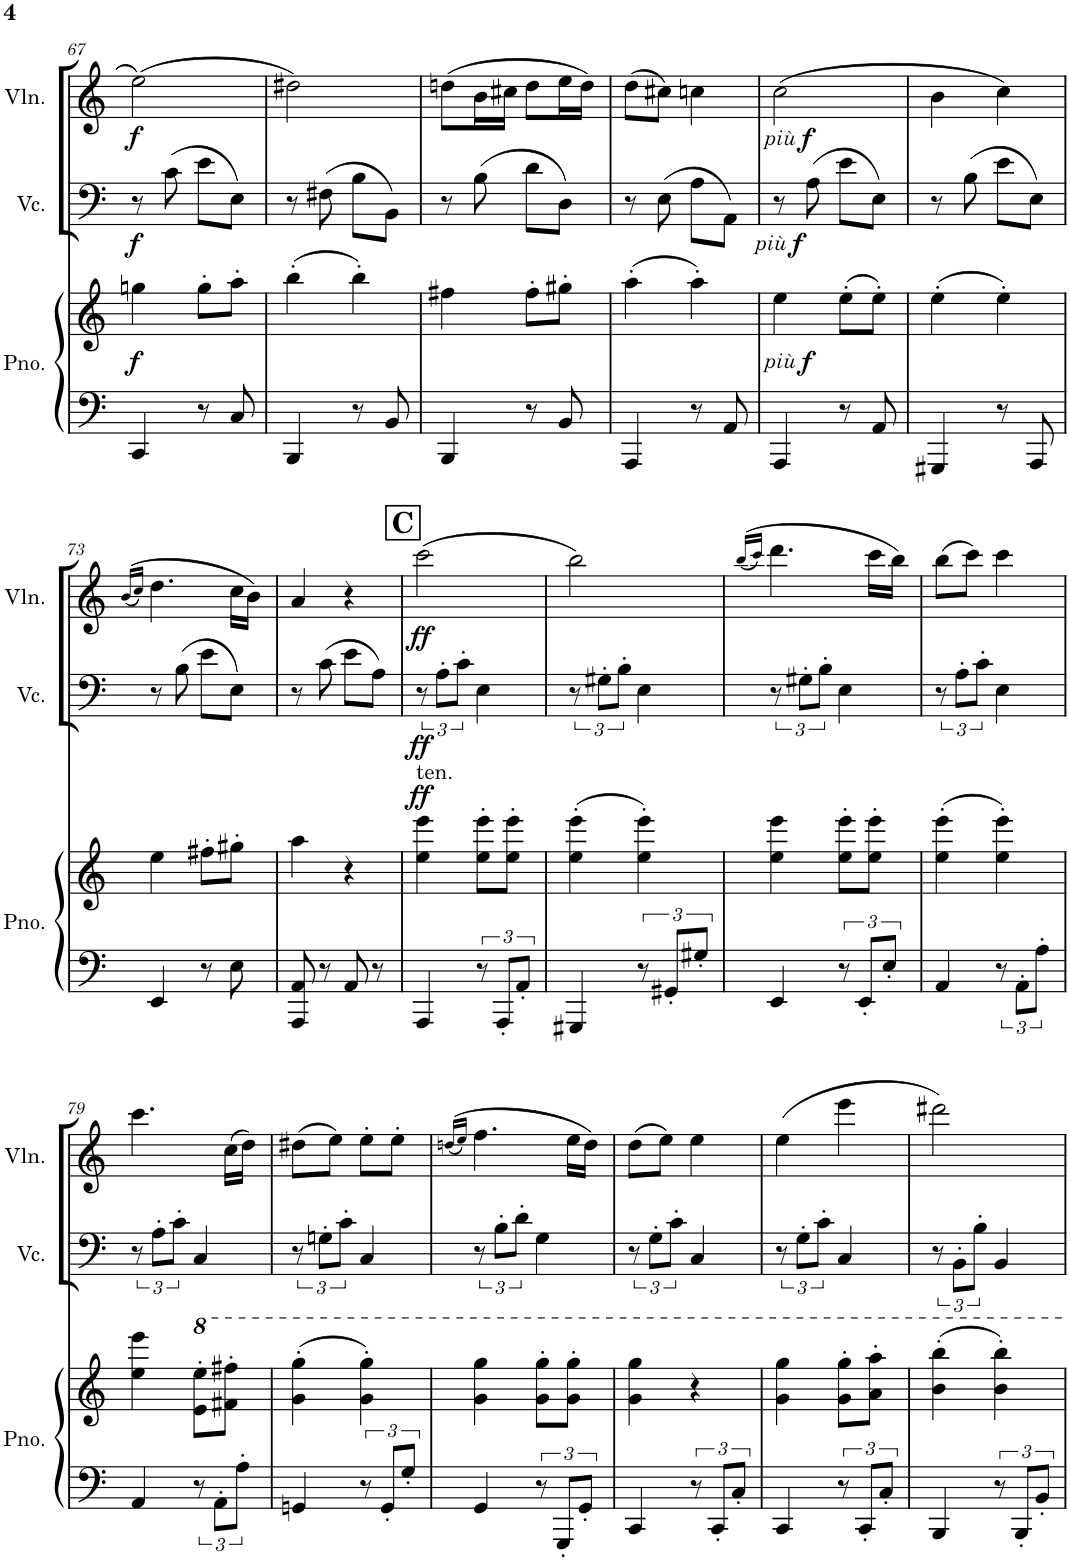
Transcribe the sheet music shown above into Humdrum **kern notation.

**kern	**kern	**dynam	**kern	**dynam	**kern	**dynam
*part3	*part3	*part3	*part2	*part2	*part1	*part1
*staff4	*staff3	*staff3/4	*staff2	*staff2	*staff1	*staff1
*I"PIANO.	*	*	*I"VIOLONCELLE.	*	*I"VIOLON.	*
*I'Pno.	*	*	*I'Vc.	*	*I'Vln.	*
!!LO:PB:g=z
*clefF4	*clefG2	*	*clefF4	*	*clefG2	*
*k[]	*k[]	*	*k[]	*	*k[]	*
*M2/4	*M2/4	*	*M2/4	*	*M2/4	*
=67	=67	=67	=67	=67	=67	=67
!	!	!LO:DY:b	!	!LO:DY:b	!	!LO:DY:b
4CC/	4ggn\	f	8r	f	(2ee\	f
.	.	.	(8c\	.	.	.
8r	8gg'\L	.	8e\L	.	.	.
8C/	8aa'\J	.	8E\J)	.	.	.
=68	=68	=68	=68	=68	=68	=68
4BBB/	(4bb'\	.	8r	.	2dd#X\)	.
.	.	.	(8F#X\	.	.	.
8r	4bb'\)	.	8B\L	.	.	.
8BB/	.	.	8BB\J)	.	.	.
=69	=69	=69	=69	=69	=69	=69
4BBB/	4ff#X\	.	8r	.	(8ddn\L	.
.	.	.	(8B\	.	16b\L	.
.	.	.	.	.	16cc#X\JJ	.
8r	8ff#'\L	.	8d\L	.	8dd\L	.
8BB/	8gg#X'\J	.	8D\J)	.	16ee\L	.
.	.	.	.	.	16dd\JJ)	.
=70	=70	=70	=70	=70	=70	=70
4AAA/	(4aa'\	.	8r	.	(8dd\L	.
.	.	.	(8E\	.	8cc#X\J)	.
8r	4aa'\)	.	8A\L	.	4ccn\	.
8AA/	.	.	8AA\J)	.	.	.
=71	=71	=71	=71	=71	=71	=71
!	!	!LO:DY:b	!	!	!	!
!	!	!LO:DY:n=1:b	!	!LO:DY:b	!	!
!	!	!	!	!LO:DY:n=1:b	!	!LO:DY:b
!	!	!	!	!	!	!LO:DY:n=1:b
4AAA/	4ee\	other-dynamics f	8r	other-dynamics f	(2cc\	other-dynamics f
.	.	.	(8A\	.	.	.
8r	(8ee'\L	.	8e\L	.	.	.
8AA/	8ee'\J)	.	8E\J)	.	.	.
=72	=72	=72	=72	=72	=72	=72
4GGG#X/	(4ee'\	.	8r	.	4b\	.
.	.	.	(8B\	.	.	.
8r	4ee'\)	.	8e\L	.	4cc\)	.
8AAA/	.	.	8E\J)	.	.	.
!!LO:LB:g=z
=73	=73	=73	=73	=73	=73	=73
.	.	.	.	.	((>16qb/LL	.
.	.	.	.	.	16qcc/JJ)	.
4EE/	4ee\	.	8r	.	4.dd\	.
.	.	.	(8B\	.	.	.
8r	8ff#X'\L	.	8e\L	.	.	.
8E\	8gg#X'\J	.	8E\J)	.	16cc\LL	.
.	.	.	.	.	16b\JJ)	.
=74	=74	=74	=74	=74	=74	=74
8AAA/ 8AA/	4aa\	.	8r	.	4a/	.
8r	.	.	(8c\	.	.	.
8AA/	4r	.	8e\L	.	4r	.
8r	.	.	8A\J)	.	.	.
!!LO:REH:place=s1:a:B:cj:fs=14:t=C
=75	=75	=75	=75	=75	=75	=75
!	!LO:TX:a:t=ten.	!	!	!	!	!
!	!	!LO:DY:a	!	!LO:DY:b	!	!LO:DY:b
4AAA/	4ee\ 4eee\	ff	12r	ff	(2ccc\	ff
.	.	.	12A'\L	.	.	.
.	.	.	12c'\J	.	.	.
12r	8ee\' 8eee\'L	.	4E\	.	.	.
12AAA'/L	.	.	.	.	.	.
.	8ee\' 8eee\'J	.	.	.	.	.
12AA'/J	.	.	.	.	.	.
=76	=76	=76	=76	=76	=76	=76
4GGG#X/	(4ee\' 4eee\'	.	12r	.	2bb\)	.
.	.	.	12G#X'\L	.	.	.
.	.	.	12B'\J	.	.	.
12r	4ee\' 4eee\')	.	4E\	.	.	.
12GG#X'/L	.	.	.	.	.	.
12G#X'/J	.	.	.	.	.	.
=77	=77	=77	=77	=77	=77	=77
.	.	.	.	.	((>16qbb/LL	.
.	.	.	.	.	16qccc/JJ)	.
4EE/	4ee\ 4eee\	.	12r	.	4.ddd\	.
.	.	.	12G#X'\L	.	.	.
.	.	.	12B'\J	.	.	.
12r	8ee\' 8eee\'L	.	4E\	.	.	.
12EE'/L	.	.	.	.	.	.
.	8ee\' 8eee\'J	.	.	.	16ccc\LL	.
12E'/J	.	.	.	.	.	.
.	.	.	.	.	16bb\JJ)	.
=78	=78	=78	=78	=78	=78	=78
4AA/	(4ee\' 4eee\'	.	12r	.	(8bb\L	.
.	.	.	12A'\L	.	.	.
.	.	.	.	.	8ccc\J)	.
.	.	.	12c'\J	.	.	.
12r	4ee\' 4eee\')	.	4E\	.	4ccc\	.
12AA'\L	.	.	.	.	.	.
12A'\J	.	.	.	.	.	.
!!LO:LB:g=z
=79	=79	=79	=79	=79	=79	=79
4AA/	4ee\ 4eee\	.	12r	.	4.ccc\	.
.	.	.	12A'\L	.	.	.
.	.	.	12c'\J	.	.	.
12r	8ee\' 8eee\'L	.	4C/	.	.	.
12AA'\L	.	.	.	.	.	.
.	8ff#X\' 8fff#X\'J	.	.	.	(16cc\LL	.
12A'\J	.	.	.	.	.	.
.	.	.	.	.	16dd\JJ)	.
=80	=80	=80	=80	=80	=80	=80
4GGn/	(4gg\' 4ggg\'	.	12r	.	(8dd#X\L	.
.	.	.	12Gn'\L	.	.	.
.	.	.	.	.	8ee\J)	.
.	.	.	12c'\J	.	.	.
12r	4gg\' 4ggg\')	.	4C/	.	8ee'\L	.
12GG'/L	.	.	.	.	.	.
.	.	.	.	.	8ee'\J	.
12G'/J	.	.	.	.	.	.
=81	=81	=81	=81	=81	=81	=81
.	.	.	.	.	((>16qddn/LL	.
.	.	.	.	.	16qee/JJ)	.
4GG/	4gg\ 4ggg\	.	12r	.	4.ff\	.
.	.	.	12B'\L	.	.	.
.	.	.	12d'\J	.	.	.
12r	8gg\' 8ggg\'L	.	4G\	.	.	.
12GGG'/L	.	.	.	.	.	.
.	8gg\' 8ggg\'J	.	.	.	16ee\LL	.
12GG'/J	.	.	.	.	.	.
.	.	.	.	.	16dd\JJ)	.
=82	=82	=82	=82	=82	=82	=82
4CC/	4gg\ 4ggg\	.	12r	.	(8dd\L	.
.	.	.	12G'\L	.	.	.
.	.	.	.	.	8ee\J)	.
.	.	.	12c'\J	.	.	.
12r	4r	.	4C/	.	4ee\	.
12CC'/L	.	.	.	.	.	.
12C'/J	.	.	.	.	.	.
=83	=83	=83	=83	=83	=83	=83
4CC/	4gg\ 4ggg\	.	12r	.	(4ee\	.
.	.	.	12G'\L	.	.	.
.	.	.	12c'\J	.	.	.
12r	8gg\' 8ggg\'L	.	4C/	.	4eee\	.
12CC'/L	.	.	.	.	.	.
.	8aa\' 8aaa\'J	.	.	.	.	.
12C'/J	.	.	.	.	.	.
=84	=84	=84	=84	=84	=84	=84
4BBB/	(4bb\' 4bbb\'	.	12r	.	2ddd#X\)	.
.	.	.	12BB'\L	.	.	.
.	.	.	12B'\J	.	.	.
12r	4bb\' 4bbb\')	.	4BB/	.	.	.
12BBB'/L	.	.	.	.	.	.
12BB'/J	.	.	.	.	.	.
=	=	=	=	=	=	=
*-	*-	*-	*-	*-	*-	*-
